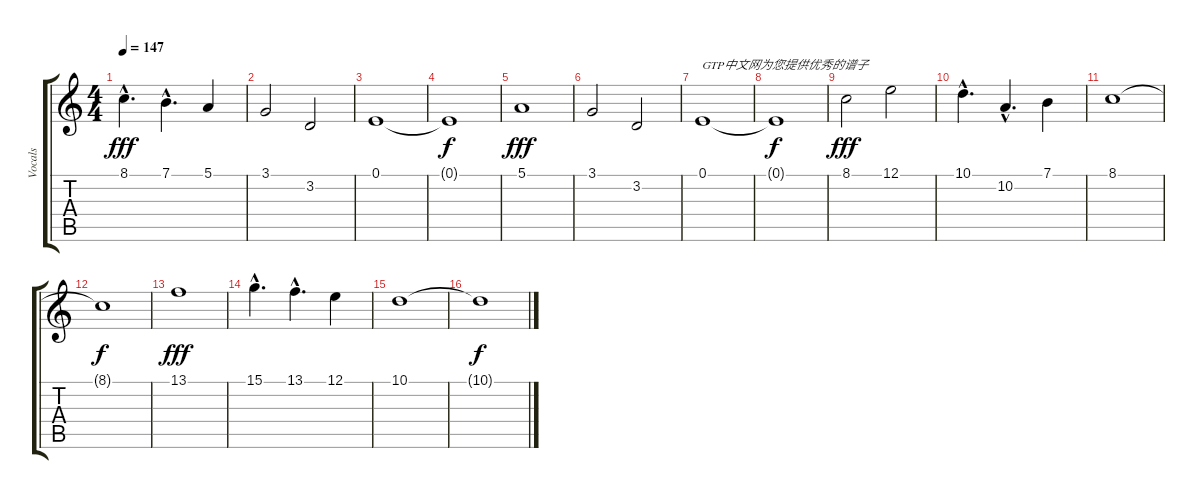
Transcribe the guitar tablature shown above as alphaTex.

\track ("Vocals" "Vocals") {instrument choiraahs}
\staff {score tabs}
\tuning (E4 B3 G3 D3 A2 E2) {hide}
\ts (4 4)
\tempo 147
\clef g2
\ks c
8.1{hac}.4{d dy fff instrument choiraahs} 7.1{hac}.4{d} 5.1.4 |
3.1.2 3.2.2 |
0.1.1 |
0.1{t}.1{dy f} |
5.1.1{dy fff} |
3.1.2 3.2.2 |
0.1.1{txt "GTP中文网为您提供优秀的谱子"} |
0.1{t}.1{dy f} |
8.1.2{dy fff} 12.1.2 |
10.1{hac}.4{d} 10.2{hac}.4{d} 7.1.4 |
8.1.1 |
8.1{t}.1{dy f} |
13.1.1{dy fff} |
15.1{hac}.4{d} 13.1{hac}.4{d} 12.1.4 |
10.1.1 |
10.1{t}.1{dy f}
